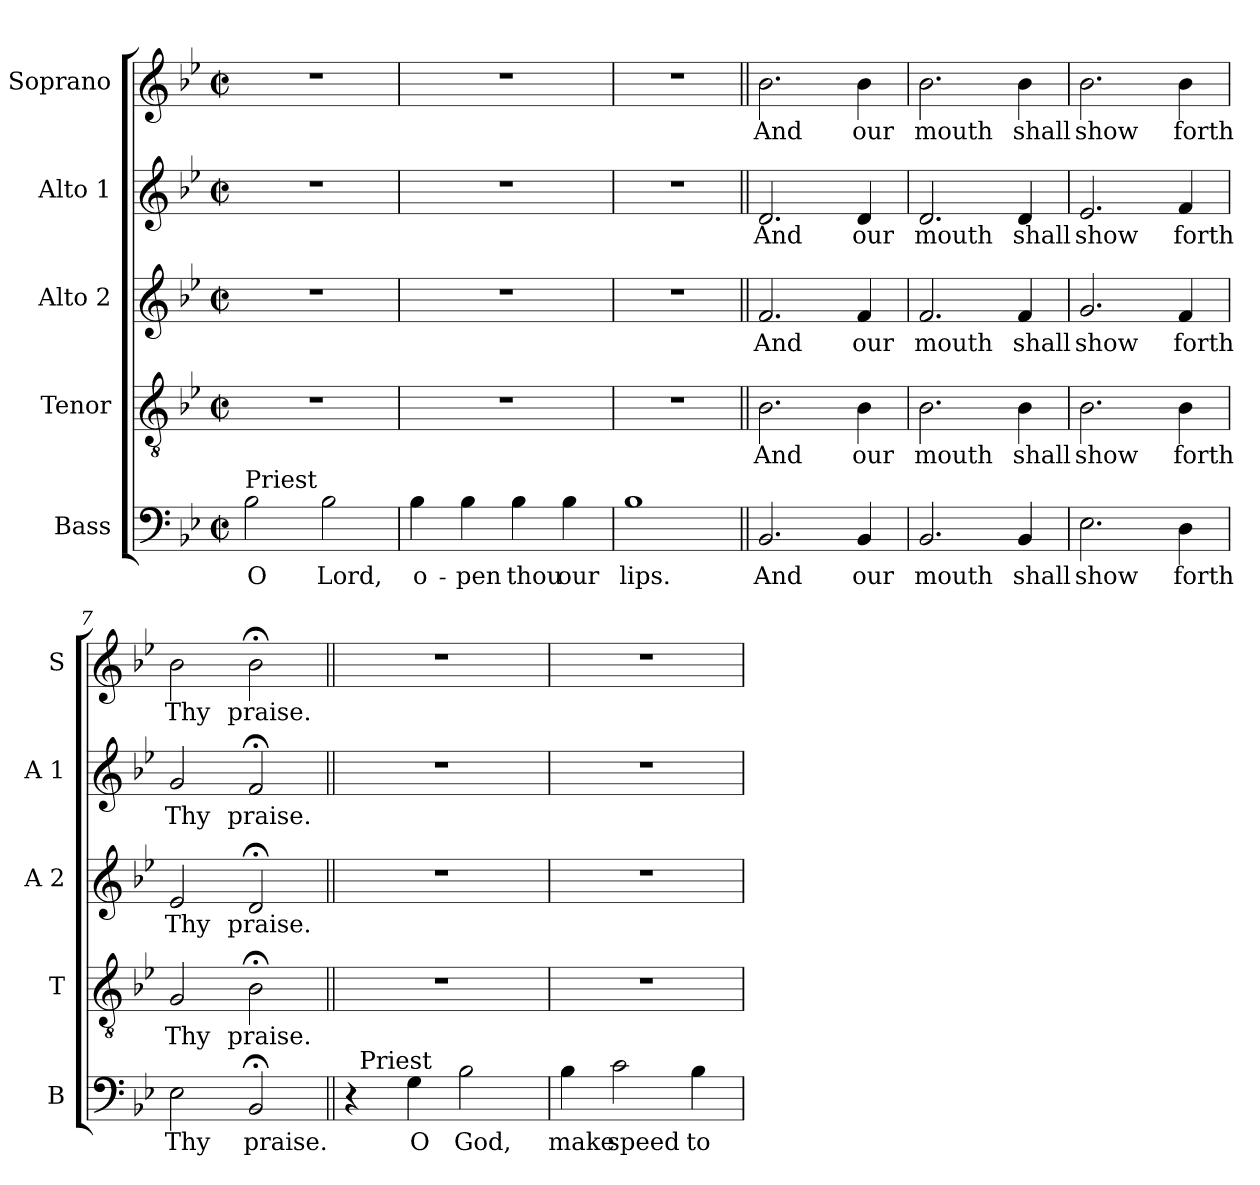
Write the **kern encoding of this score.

**kern	**text	**kern	**text	**kern	**text	**kern	**text	**kern	**text
*part5	*part5	*part4	*part4	*part3	*part3	*part2	*part2	*part1	*part1
*staff5	*staff5	*staff4	*staff4	*staff3	*staff3	*staff2	*staff2	*staff1	*staff1
*I"Bass	*	*I"Tenor	*	*I"Alto 2	*	*I"Alto 1	*	*I"Soprano	*
*I'B	*	*I'T	*	*I'A 2	*	*I'A 1	*	*I'S	*
*clefF4	*	*clefGv2	*	*clefG2	*	*clefG2	*	*clefG2	*
*k[b-e-]	*	*k[b-e-]	*	*k[b-e-]	*	*k[b-e-]	*	*k[b-e-]	*
*B-:	*	*B-:	*	*B-:	*	*B-:	*	*B-:	*
*M2/2	*	*M2/2	*	*M2/2	*	*M2/2	*	*M2/2	*
*met(c|)	*	*met(c|)	*	*met(c|)	*	*met(c|)	*	*met(c|)	*
=1	=1	=1	=1	=1	=1	=1	=1	=1	=1
!LO:TX:a:t=Priest	!	!	!	!	!	!	!	!	!
!	!LO:LY:b	!	!	!	!	!	!	!	!
2B-\	O	1r	.	1r	.	1r	.	1r	.
!	!LO:LY:b	!	!	!	!	!	!	!	!
2B-\	Lord,	.	.	.	.	.	.	.	.
=2	=2	=2	=2	=2	=2	=2	=2	=2	=2
!	!LO:LY:b	!	!	!	!	!	!	!	!
4B-\	o-	1r	.	1r	.	1r	.	1r	.
!	!LO:LY:b	!	!	!	!	!	!	!	!
4B-\	-pen	.	.	.	.	.	.	.	.
!	!LO:LY:b	!	!	!	!	!	!	!	!
4B-\	thou	.	.	.	.	.	.	.	.
!	!LO:LY:b	!	!	!	!	!	!	!	!
4B-\	our	.	.	.	.	.	.	.	.
=3	=3	=3	=3	=3	=3	=3	=3	=3	=3
!	!LO:LY:b	!	!	!	!	!	!	!	!
1B-	lips.	1r	.	1r	.	1r	.	1r	.
=4||	=4||	=4||	=4||	=4||	=4||	=4||	=4||	=4||	=4||
!	!LO:LY:b	!	!	!	!	!	!	!	!
!	!	!	!LO:LY:b	!	!	!	!	!	!
!	!	!	!	!	!LO:LY:b	!	!	!	!
!	!	!	!	!	!	!	!LO:LY:b	!	!
!	!	!	!	!	!	!	!	!	!LO:LY:b
2.BB-/	And	2.B-\	And	2.f/	And	2.d/	And	2.b-\	And
!	!LO:LY:b	!	!	!	!	!	!	!	!
!	!	!	!LO:LY:b	!	!	!	!	!	!
!	!	!	!	!	!LO:LY:b	!	!	!	!
!	!	!	!	!	!	!	!LO:LY:b	!	!
!	!	!	!	!	!	!	!	!	!LO:LY:b
4BB-/	our	4B-\	our	4f/	our	4d/	our	4b-\	our
=5	=5	=5	=5	=5	=5	=5	=5	=5	=5
!	!LO:LY:b	!	!	!	!	!	!	!	!
!	!	!	!LO:LY:b	!	!	!	!	!	!
!	!	!	!	!	!LO:LY:b	!	!	!	!
!	!	!	!	!	!	!	!LO:LY:b	!	!
!	!	!	!	!	!	!	!	!	!LO:LY:b
2.BB-/	mouth	2.B-\	mouth	2.f/	mouth	2.d/	mouth	2.b-\	mouth
!	!LO:LY:b	!	!	!	!	!	!	!	!
!	!	!	!LO:LY:b	!	!	!	!	!	!
!	!	!	!	!	!LO:LY:b	!	!	!	!
!	!	!	!	!	!	!	!LO:LY:b	!	!
!	!	!	!	!	!	!	!	!	!LO:LY:b
4BB-/	shall	4B-\	shall	4f/	shall	4d/	shall	4b-\	shall
=6	=6	=6	=6	=6	=6	=6	=6	=6	=6
!	!LO:LY:b	!	!	!	!	!	!	!	!
!	!	!	!LO:LY:b	!	!	!	!	!	!
!	!	!	!	!	!LO:LY:b	!	!	!	!
!	!	!	!	!	!	!	!LO:LY:b	!	!
!	!	!	!	!	!	!	!	!	!LO:LY:b
2.E-\	show	2.B-\	show	2.g/	show	2.e-/	show	2.b-\	show
!	!LO:LY:b	!	!	!	!	!	!	!	!
!	!	!	!LO:LY:b	!	!	!	!	!	!
!	!	!	!	!	!LO:LY:b	!	!	!	!
!	!	!	!	!	!	!	!LO:LY:b	!	!
!	!	!	!	!	!	!	!	!	!LO:LY:b
4D\	forth	4B-\	forth	4f/	forth	4f/	forth	4b-\	forth
=7	=7	=7	=7	=7	=7	=7	=7	=7	=7
!	!LO:LY:b	!	!	!	!	!	!	!	!
!	!	!	!LO:LY:b	!	!	!	!	!	!
!	!	!	!	!	!LO:LY:b	!	!	!	!
!	!	!	!	!	!	!	!LO:LY:b	!	!
!	!	!	!	!	!	!	!	!	!LO:LY:b
2E-\	Thy	2G/	Thy	2e-/	Thy	2g/	Thy	2b-\	Thy
!	!LO:LY:b	!	!	!	!	!	!	!	!
!	!	!	!LO:LY:b	!	!	!	!	!	!
!	!	!	!	!	!LO:LY:b	!	!	!	!
!	!	!	!	!	!	!	!LO:LY:b	!	!
!	!	!	!	!	!	!	!	!	!LO:LY:b
2BB-;</	praise.	2B-;<\	praise.	2d;/	praise.	2f;</	praise.	2b-;<\	praise.
!!LO:LB:g=z
=8||	=8||	=8||	=8||	=8||	=8||	=8||	=8||	=8||	=8||
*^	*	*	*	*	*	*	*	*	*
4r	32ryy	.	1r	.	1r	.	1r	.	1r	.
!	!LO:TX:a:t=Priest	!	!	!	!	!	!	!	!	!
.	2ryy	.	.	.	.	.	.	.	.	.
!	!	!LO:LY:b	!	!	!	!	!	!	!	!
4G\	.	O	.	.	.	.	.	.	.	.
!	!	!LO:LY:b	!	!	!	!	!	!	!	!
2B-\	.	God,	.	.	.	.	.	.	.	.
.	4...ryy	.	.	.	.	.	.	.	.	.
*v	*v	*	*	*	*	*	*	*	*	*
=9	=9	=9	=9	=9	=9	=9	=9	=9	=9
*^	*	*	*	*	*	*	*	*	*
!	!	!LO:LY:b	!	!	!	!	!	!	!	!
*v	*v	*	*	*	*	*	*	*	*	*
4B-\	make	1r	.	1r	.	1r	.	1r	.
!	!LO:LY:b	!	!	!	!	!	!	!	!
2c\	speed	.	.	.	.	.	.	.	.
!	!LO:LY:b	!	!	!	!	!	!	!	!
4B-\	to	.	.	.	.	.	.	.	.
=	=	=	=	=	=	=	=	=	=
*-	*-	*-	*-	*-	*-	*-	*-	*-	*-
